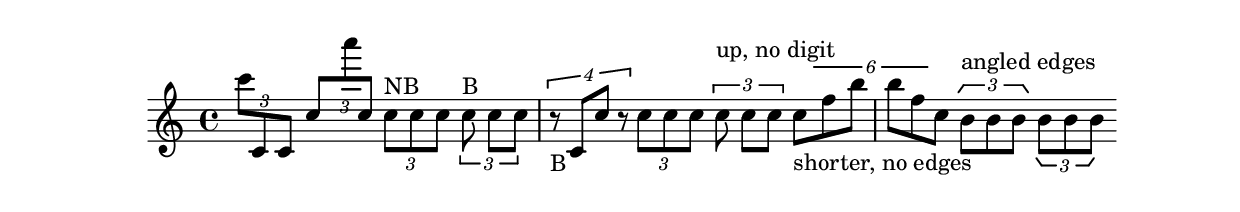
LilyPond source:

\header {
texidoc = "Tuplet bracket formatting supports numerous options:
NB should have no bracket, B should have bracket.
"
}
 

\version "1.7.18"


\score { 
    \context Voice \notes\relative c'' {

 	\times 2/3 { c'8 c,, c }
 	\times 2/3 { c'8 c'' c,, }

	
 	\times 2/3 {  c8-[^"NB" c c]  }
	
 	\times 2/3 { c8^"B"  c-[ c]  }
 	\times 2/4 { r8_"B"  c,-[ c'] r8 }
	
 	\property Voice.TupletBracket \override #'bracket-visibility = #'if-no-beam  
 	\times 2/3 {  c8-[ c c]  }
	
	\property Voice.TupletBracket \override #'direction = #1
 	\property Voice.TupletBracket \override #'number-visibility = ##f
 	\times 2/3 { c8^""^""^"up, no digit"  c-[ c]  }
 	\property Voice.TupletBracket \revert #'number-visibility

	\property Voice.TupletBracket \override #'bracket-visibility = ##t
	\property Voice.TupletBracket \override #'edge-height = #'(0.0 . 0.0)
	\property Voice.TupletBracket \override #'shorten-pair = #'(2.0 . 2.0)
	\times 4/6 { c_"shorter, no edges" f b  b f c}	
	\property Voice.TupletBracket \revert #'edge-height
	\property Voice.TupletBracket \revert #'shorten-pair
    	\property Voice.TupletBracket \override #'bracket-flare = #'(0.5 . 0.5)
	\times 2/3 { b^""^""^"angled edges" b b }
 	\property Voice.TupletBracket \revert #'direction
	\times 2/3 { b b b }

    }
}

